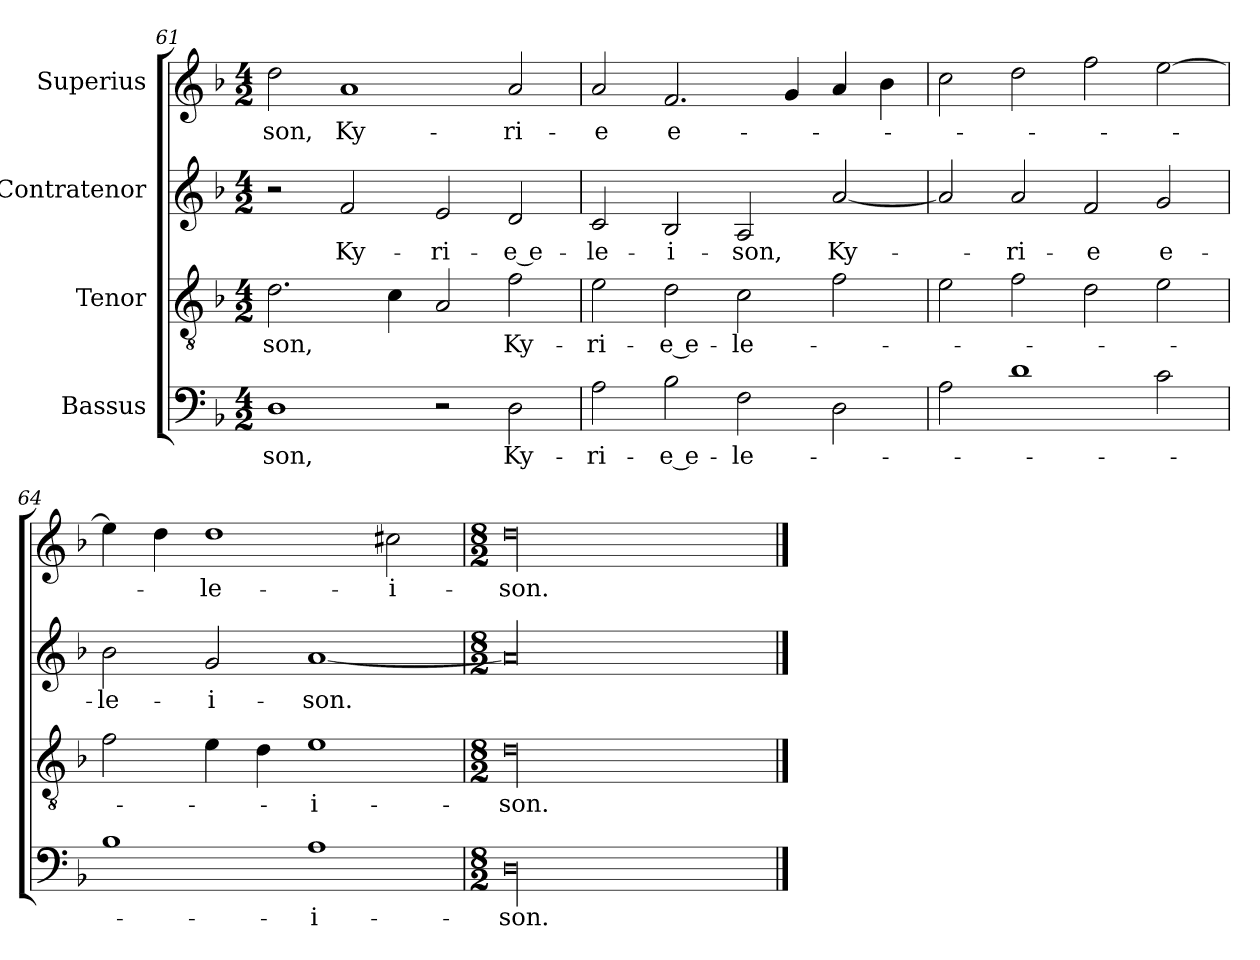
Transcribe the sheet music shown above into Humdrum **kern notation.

**kern	**text	**kern	**text	**kern	**text	**kern	**text
*part4	*part4	*part3	*part3	*part2	*part2	*part1	*part1
*staff4	*staff4	*staff3	*staff3	*staff2	*staff2	*staff1	*staff1
*I"Bassus	*	*I"Tenor	*	*I"Contratenor	*	*I"Superius	*
*clefF4	*	*clefGv2	*	*clefG2	*	*clefG2	*
*k[b-]	*	*k[b-]	*	*k[b-]	*	*k[b-]	*
*M4/2	*	*M4/2	*	*M4/2	*	*M4/2	*
=61	=61	=61	=61	=61	=61	=61	=61
1D\	-son,	2.d\	-son,	2r	.	2dd\	-son,
.	.	.	.	2f/	Ky-	1a/	Ky-
.	.	4c\	.	.	.	.	.
2r	.	2A/	.	2e/	-ri-	.	.
2D\	Ky-	2f\	Ky-	2d/	-e e-	2a/	-ri-
=62	=62	=62	=62	=62	=62	=62	=62
2A\	-ri-	2e\	-ri-	2c/	-le-	2a/	-e
2B-\	-e e-	2d\	-e e-	2B-/	-i-	2.f/	e-
2F\	-le-	2c\	-le-	2A/	-son,	.	.
.	.	.	.	.	.	4g/	.
2D\	.	2f\	.	[2a/	Ky-	4a/	.
.	.	.	.	.	.	4b-\	.
=63	=63	=63	=63	=63	=63	=63	=63
2A\	.	2e\	.	2a/]	.	2cc\	.
1d\	.	2f\	.	2a/	-ri-	2dd\	.
.	.	2d\	.	2f/	-e	2ff\	.
2c\	.	2e\	.	2g/	e-	[2ee\	.
=64	=64	=64	=64	=64	=64	=64	=64
1B-\	.	2f\	.	2b-\	-le-	4ee\]	.
.	.	.	.	.	.	4dd\	.
.	.	4e\	.	2g/	-i-	1dd\	-le-
.	.	4d\	.	.	.	.	.
1A\	-i-	1e\	-i-	[1a/	-son.	.	.
.	.	.	.	.	.	2cc#X\	-i-
=65	=65	=65	=65	=65	=65	=65	=65
*M8/2	*	*M8/2	*	*M8/2	*	*M8/2	*
00D\	-son.	00d\	-son.	00a/]	.	00dd\	-son.
==	==	==	==	==	==	==	==
*-	*-	*-	*-	*-	*-	*-	*-
